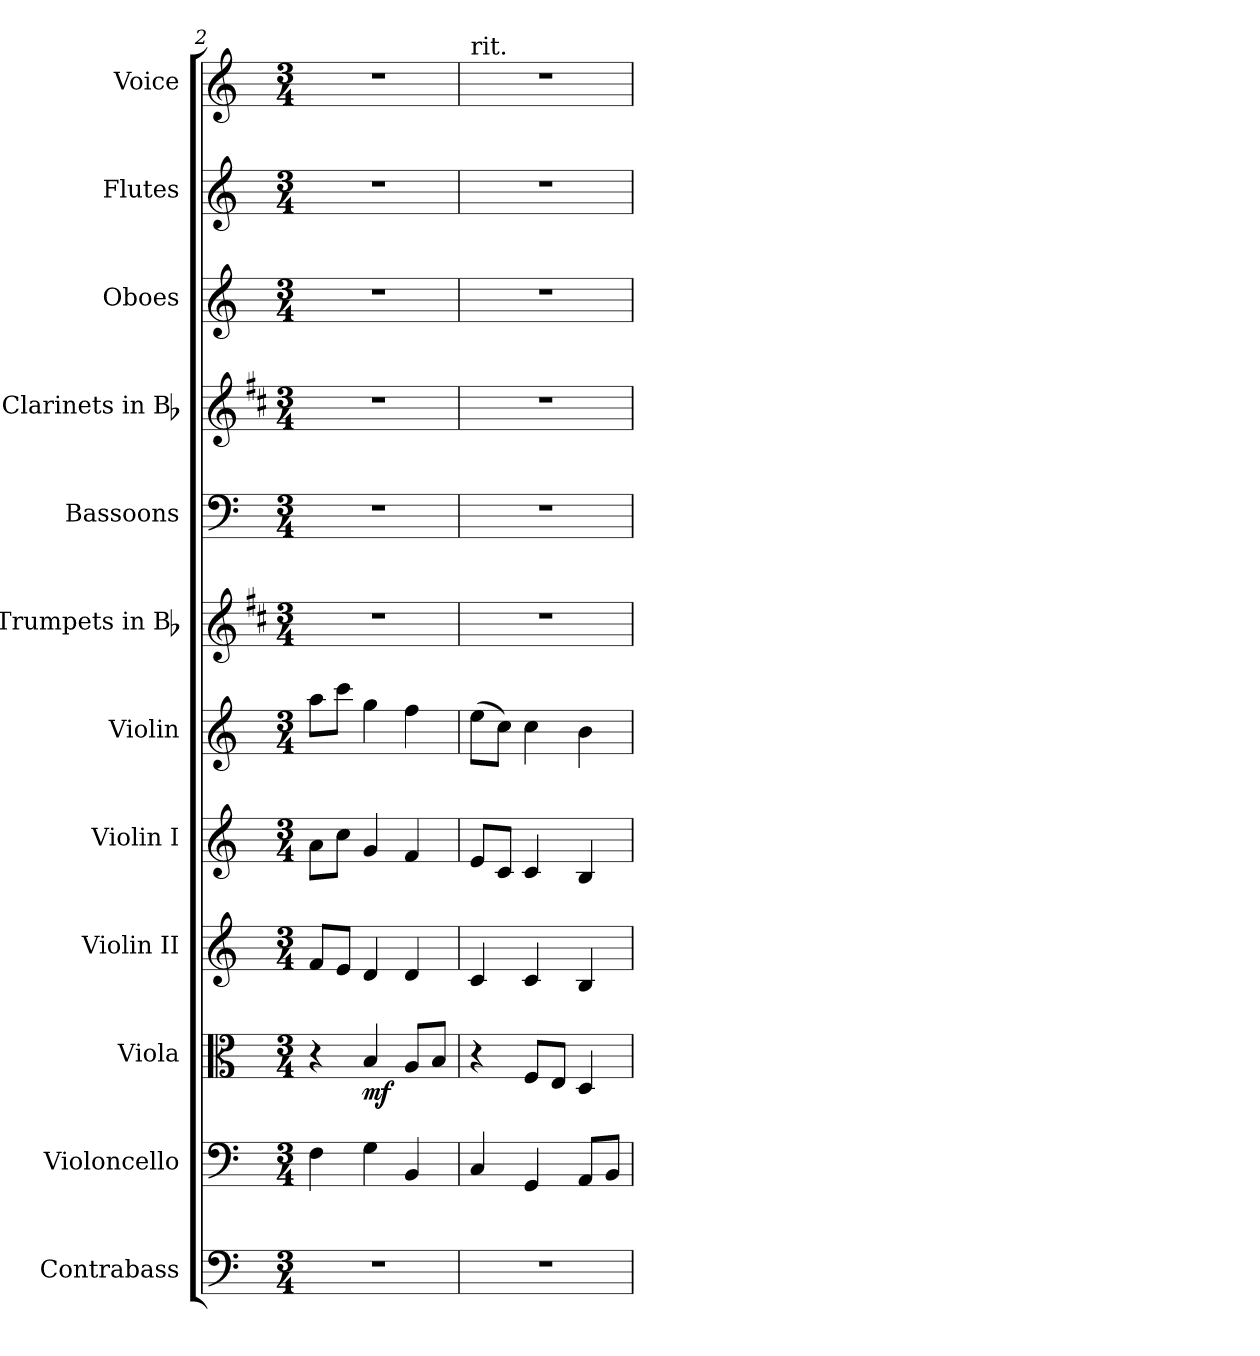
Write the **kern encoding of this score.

**kern	**kern	**kern	**dynam	**kern	**kern	**kern	**kern	**kern	**kern	**kern	**kern	**kern
*part12	*part11	*part10	*part10	*part9	*part8	*part7	*part6	*part5	*part4	*part3	*part2	*part1
*staff12	*staff11	*staff10	*staff10	*staff9	*staff8	*staff7	*staff6	*staff5	*staff4	*staff3	*staff2	*staff1
*I"Contrabass	*I"Violoncello	*I"Viola	*	*I"Violin II	*I"Violin I	*I"Violin	*I"Trumpets in Bb	*I"Bassoons	*I"Clarinets in Bb	*I"Oboes	*I"Flutes	*I"Voice
*I'Cb.	*I'Vc.	*I'Vla.	*	*I'Vln. II	*I'Vln. I	*I'Vln.	*I'Tpt.	*I'Bsn.	*I'Cl.	*I'Ob.	*I'Fl.	*I'Voice
*clefF4	*clefF4	*clefC3	*	*clefG2	*clefG2	*clefG2	*clefG2	*clefF4	*clefG2	*clefG2	*clefG2	*clefG2
*ITrd7c12	*	*	*	*	*	*	*ITrd1c2	*	*ITrd1c2	*	*	*
*k[]	*k[]	*k[]	*	*k[]	*k[]	*k[]	*k[]	*k[]	*k[]	*k[]	*k[]	*k[]
*C:	*C:	*C:	*	*C:	*C:	*C:	*C:	*C:	*C:	*C:	*C:	*C:
*M3/4	*M3/4	*M3/4	*	*M3/4	*M3/4	*M3/4	*M3/4	*M3/4	*M3/4	*M3/4	*M3/4	*M3/4
=2	=2	=2	=2	=2	=2	=2	=2	=2	=2	=2	=2	=2
!LO:N:vis=1	!	!	!	!	!	!	!LO:N:vis=1	!LO:N:vis=1	!LO:N:vis=1	!LO:N:vis=1	!LO:N:vis=1	!LO:N:vis=1
2.r	4Fi\	4r	.	8fi/L	8ai\L	8aai\L	2.r	2.r	2.r	2.r	2.r	2.r
.	.	.	.	8ei/J	8cci\J	8ccci\J	.	.	.	.	.	.
.	4Gi\	4Bi/	mf	4di/	4gi/	4ggi\	.	.	.	.	.	.
.	4BBi/	8Ai/L	.	4di/	4fi/	4ffi\	.	.	.	.	.	.
.	.	8Bi/J	.	.	.	.	.	.	.	.	.	.
=3	=3	=3	=3	=3	=3	=3	=3	=3	=3	=3	=3	=3
!	!	!	!	!	!	!	!	!	!	!	!	!LO:TX:t=rit.
!LO:N:vis=1	!	!	!	!	!	!	!LO:N:vis=1	!LO:N:vis=1	!LO:N:vis=1	!LO:N:vis=1	!LO:N:vis=1	!LO:N:vis=1
2.r	4Ci/	4r	.	4ci/	8ei/L	(8eei\L	2.r	2.r	2.r	2.r	2.r	2.r
.	.	.	.	.	8ci/J	8cci\J)	.	.	.	.	.	.
.	4GGi/	8Fi/L	.	4ci/	4ci/	4cci\	.	.	.	.	.	.
.	.	8Ei/J	.	.	.	.	.	.	.	.	.	.
.	8AAi/L	4Di/	.	4Bi/	4Bi/	4bi\	.	.	.	.	.	.
.	8BBi/J	.	.	.	.	.	.	.	.	.	.	.
=	=	=	=	=	=	=	=	=	=	=	=	=
*-	*-	*-	*-	*-	*-	*-	*-	*-	*-	*-	*-	*-
